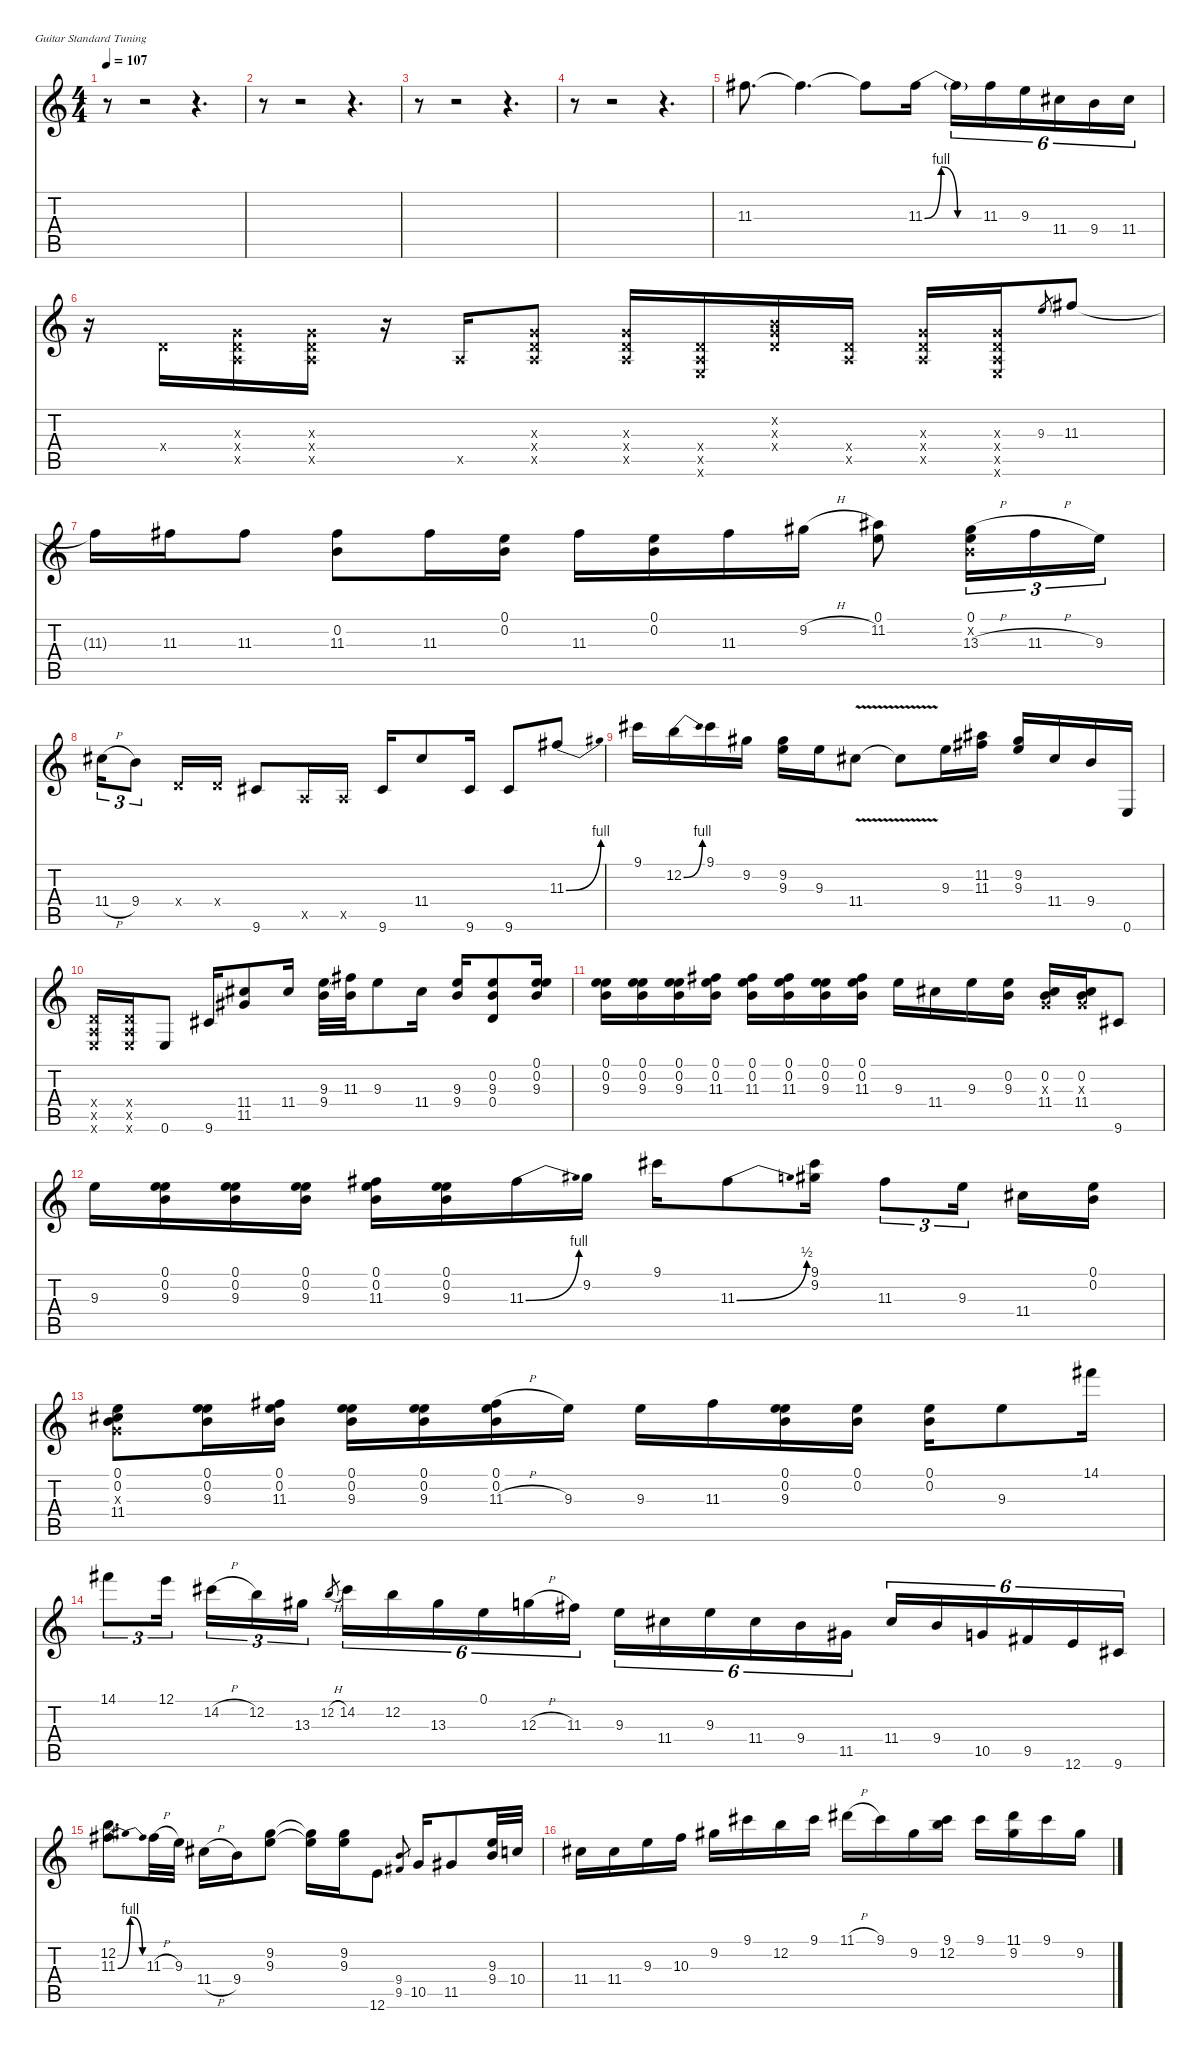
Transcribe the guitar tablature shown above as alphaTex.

\defaultSystemsLayout 4
\hideDynamics
\bracketExtendMode nobrackets
\singleTrackTrackNamePolicy hidden
\multiTrackTrackNamePolicy hidden
\firstSystemTrackNameMode fullname
\firstSystemTrackNameOrientation horizontal
\otherSystemsTrackNameOrientation horizontal
\track ("Overdub 2" "jz.guit.") {instrument electricguitarjazz}
\staff {score tabs}
\tuning (E4 B3 G3 D3 A2 E2)
\ts (4 4)
\tempo 107
\clef g2
\ks c
r.8{dy f beam Down} r.2{beam Down} r.4{d beam Down} |
r.8{beam Down} r.2{beam Down} r.4{d beam Down} |
r.8{beam Down} r.2{beam Down} r.4{d beam Down} |
r.8{beam Down} r.2{beam Down} r.4{d beam Down} |
11.3{acc #}.8{d beam Down} 11.3{t acc #}.4{d beam Down} 11.3{t acc #}.8{beam Down} 11.3{be (bendrelease 0 0 30 4 30 4 60 0) acc #}.16{beam Down} 11.3{be (hold 0 0 60 0) t acc #}.16{tu (6 4) beam Down} 11.3{acc #}.16{tu (6 4) beam Down} 9.3.16{tu (6 4) beam Down} 11.4{acc #}.16{tu (6 4) beam Down} 9.4.16{tu (6 4) beam Down} 11.4{acc #}.16{tu (6 4) beam Down} |
r.16{beam Down} 0.4{x}.16{beam Up} (0.3{x} 0.4{x} 0.5{x}).16{beam Up} (0.3{x} 0.4{x} 0.5{x}).16{beam Up} r.16{beam Up} 0.5{x}.16{beam Up} (0.3{x} 0.4{x} 0.5{x}).8{beam Up} (0.3{x} 0.4{x} 0.5{x}).16{beam Up} (0.4{x} 0.5{x} 0.6{x}).16{beam Up} (0.2{x} 0.3{x} 0.4{x}).16{beam Up} (0.4{x} 0.5{x}).16{beam Up} (0.3{x} 0.4{x} 0.5{x}).16{beam Up} (0.3{x} 0.4{x} 0.5{x} 0.6{x}).16{beam Up} 9.3.8{gr dy mf beam Up} 11.3{acc #}.8{dy f beam Up} |
11.3{t acc #}.16{beam Down} 11.3{acc #}.16{beam Down} 11.3{acc #}.8{beam Down} (0.2 11.3{acc #}).8{beam Down} 11.3{acc #}.16{beam Down} (0.1 0.2).16{beam Down} 11.3{acc #}.16{beam Down} (0.1 0.2).16{beam Down} 11.3{acc #}.16{beam Down} 9.2{h acc #}.16{beam Down} (0.1 11.2{acc #}).8{beam Down} (0.1 0.2{x} 13.3{h acc #}).16{tu (3 2) beam Down} 11.3{h acc #}.16{tu (3 2) beam Down} 9.3.16{tu (3 2) beam Down} |
11.4{h acc #}.16{tu (3 2) beam Down} 9.4.8{tu (3 2) beam Down} 0.4{x}.16{beam Up} 0.4{x}.16{beam Up} 9.6{acc #}.8{beam Up} 0.5{x}.16{beam Up} 0.5{x}.16{beam Up} 9.6{acc #}.16{beam Up} 11.4{acc #}.8{beam Up} 9.6{acc #}.16{beam Up} 9.6{acc #}.8{beam Up} 11.3{be (bend 0 0 30 4) acc #}.8{beam Up} |
9.1{acc #}.16{beam Down} 12.2{be (bend 0 0 30 4)}.16{beam Down} 9.1{acc #}.16{beam Down} 9.2{acc #}.16{beam Down} (9.2{acc #} 9.3).16{beam Down} 9.3.16{beam Down} 11.4{v acc #}.8{beam Down} 11.4{v t acc #}.8{beam Down} 9.3.16{beam Down} (11.2{acc #} 11.3{acc #}).16{beam Down} (9.2{acc #} 9.3).16{beam Up} 11.4{acc #}.16{beam Up} 9.4.16{beam Up} 0.6.16{beam Up} |
(0.4{x} 0.5{x} 0.6{x}).16{beam Up} (0.4{x} 0.5{x} 0.6{x}).16{beam Up} 0.6.8{beam Up} 9.6{acc #}.16{beam Up} (11.4{acc #} 11.5{acc #}).8{beam Up} 11.4{acc #}.16{beam Up} (9.3 9.4).32{beam Down} (11.3{acc #} 9.4{t}).32{beam Down} 9.3.8{beam Down} 11.4{acc #}.16{beam Down} (9.3 9.4).16{beam Up} (0.2 9.3 0.4).8{beam Up} (0.1 0.2 9.3).16{beam Up} |
(0.1 0.2 9.3).16{beam Down} (0.1 0.2 9.3).16{beam Down} (0.1 0.2 9.3).16{beam Down} (0.1 0.2 11.3{acc #}).16{beam Down} (0.1 0.2 11.3{acc #}).16{beam Down} (0.1 0.2 11.3{acc #}).16{beam Down} (0.1 0.2 9.3).16{beam Down} (0.1 0.2 11.3{acc #}).16{beam Down} 9.3.16{beam Down} 11.4{acc #}.16{beam Down} 9.3.16{beam Down} (0.2 9.3).16{beam Down} (0.2 0.3{x} 11.4{acc #}).16{beam Up} (0.2 0.3{x} 11.4{acc #}).16{beam Up} 9.6{acc #}.8{beam Up} |
9.3.16{beam Down} (0.1 0.2 9.3).16{beam Down} (0.1 0.2 9.3).16{beam Down} (0.1 0.2 9.3).16{beam Down} (0.1 0.2 11.3{acc #}).16{beam Down} (0.1 0.2 9.3).16{beam Down} 11.3{be (bend 0 0 30 4) acc #}.16{beam Down} 9.2{acc #}.16{beam Down} 9.1{acc #}.16{beam Down} 11.3{be (bend 0 0 30 2) acc #}.8{beam Down} (9.1{acc #} 9.2{acc #}).16{beam Down} 11.3{acc #}.8{tu (3 2) beam Down} 9.3.16{tu (3 2) beam Down} 11.4{acc #}.16{beam Down} (0.1 0.2).16{beam Down} |
(0.1 0.2 0.3{x} 11.4{acc #}).8{beam Down} (0.1 0.2 9.3).16{beam Down} (0.1 0.2 11.3{acc #}).16{beam Down} (0.1 0.2 9.3).16{beam Down} (0.1 0.2 9.3).16{beam Down} (0.1 0.2 11.3{h acc #}).16{beam Down} 9.3.16{beam Down} 9.3.16{beam Down} 11.3{acc #}.16{beam Down} (0.1 0.2 9.3).16{beam Down} (0.1 0.2).16{beam Down} (0.1 0.2).16{beam Down} 9.3.8{beam Down} 14.1{acc #}.16{beam Down} |
14.1{acc #}.8{tu (3 2) beam Down} 12.1.16{tu (3 2) beam Down} 14.2{h acc #}.16{tu (3 2) beam Down} 12.2.16{tu (3 2) beam Down} 13.3{acc #}.16{tu (3 2) beam Down} 12.2{h}.8{gr dy mf beam Up} 14.2{acc #}.16{tu (6 4) dy f beam Down} 12.2.16{tu (6 4) beam Down} 13.3{acc #}.16{tu (6 4) beam Down} 0.1.16{tu (6 4) beam Down} 12.3{h}.16{tu (6 4) beam Down} 11.3{acc #}.16{tu (6 4) beam Down} 9.3.16{tu (6 4) beam Down} 11.4{acc #}.16{tu (6 4) beam Down} 9.3.16{tu (6 4) beam Down} 11.4{acc #}.16{tu (6 4) beam Down} 9.4.16{tu (6 4) beam Down} 11.5{acc #}.16{tu (6 4) beam Down} 11.4{acc #}.16{tu (6 4) beam Up} 9.4.16{tu (6 4) beam Up} 10.5.16{tu (6 4) beam Up} 9.5{acc #}.16{tu (6 4) beam Up} 12.6.16{tu (6 4) beam Up} 9.6{acc #}.16{tu (6 4) beam Up} |
(12.2 11.3{be (bendrelease 0 0 15 4 30 4 45 0) acc #}).8{d beam Down} 11.3{h acc #}.32{beam Down} 9.3.32{beam Down} 11.4{h acc #}.16{beam Down} 9.4.16{beam Down} (9.2{acc #} 9.3).8{beam Down} (9.2{t acc #} 9.3{t}).16{beam Down} (9.2{acc #} 9.3).16{beam Down} 12.6.8{beam Down} (9.4 9.5{acc #}).8{gr dy mf beam Up} 10.5.16{dy f beam Up} 11.5{acc #}.8{beam Up} (9.3 9.4).32{beam Up} 10.4.32{beam Up} |
11.4{acc #}.16{beam Down} 11.4{acc #}.16{beam Down} 9.3.16{beam Down} 10.3.16{beam Down} 9.2{acc #}.16{beam Down} 9.1{acc #}.16{beam Down} 12.2.16{beam Down} 9.1{acc #}.16{beam Down} 11.1{h acc #}.16{beam Down} 9.1{acc #}.16{beam Down} 9.2{acc #}.16{beam Down} (9.1{acc #} 12.2).16{beam Down} 9.1{acc #}.16{beam Down} (11.1{acc #} 9.2{acc #}).16{beam Down} 9.1{acc #}.16{beam Down} 9.2{acc #}.16{beam Down}
